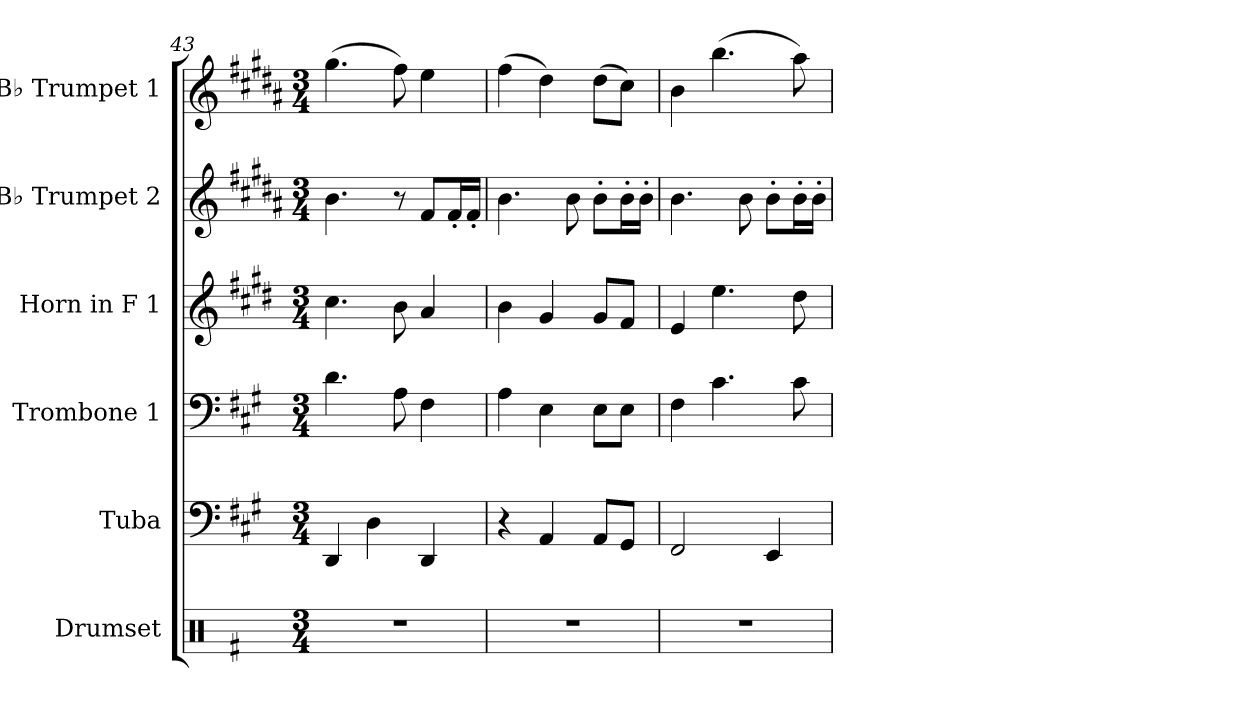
**kern	**kern	**kern	**kern	**kern	**kern
*part6	*part5	*part4	*part3	*part2	*part1
*staff6	*staff5	*staff4	*staff3	*staff2	*staff1
*I"Drumset	*I"Tuba	*I"Trombone 1	*I"Horn in F 1	*I"B♭ Trumpet 2	*I"B♭ Trumpet 1
*I'D. Set	*I'Tba.	*I'Tbn. 1	*	*I'B♭ Tpt. 2	*I'B♭ Tpt. 1
*clefX	*clefF4	*clefF4	*clefG2	*clefG2	*clefG2
*	*	*	*ITrd4c7	*ITrd1c2	*ITrd1c2
*k[f#]	*k[f#c#g#]	*k[f#c#g#]	*k[f#c#g#]	*k[f#c#g#]	*k[f#c#g#]
*M3/4	*M3/4	*M3/4	*M3/4	*M3/4	*M3/4
=43	=43	=43	=43	=43	=43
2.r	4DD/	4.d\	4.f#\	4.a\	(>4.ff#\
.	4D\	.	.	.	.
.	.	8A\	8e\	8r	8ee\)
.	4DD/	4F#\	4d/	8e/L	4dd\
.	.	.	.	16e'/L	.
.	.	.	.	16e'/JJ	.
=44	=44	=44	=44	=44	=44
2.r	4r	4A\	4e\	4.a\	(>4ee\
.	4AA/	4E\	4c#/	.	4cc#\)
.	.	.	.	8a\	.
.	8AA/L	8E\L	8c#/L	8a'\L	(>8cc#\L
.	8GG#/J	8E\J	8B/J	16a'\L	8b\J)
.	.	.	.	16a'\JJ	.
=45	=45	=45	=45	=45	=45
2.r	2FF#/	4F#\	4A/	4.a\	4a\
.	.	4.c#\	4.a\	.	(>4.aa\
.	.	.	.	8a\	.
.	4EE/	.	.	8a'\L	.
.	.	8c#\	8g#\	16a'\L	8gg#\)
.	.	.	.	16a'\JJ	.
=	=	=	=	=	=
*-	*-	*-	*-	*-	*-
